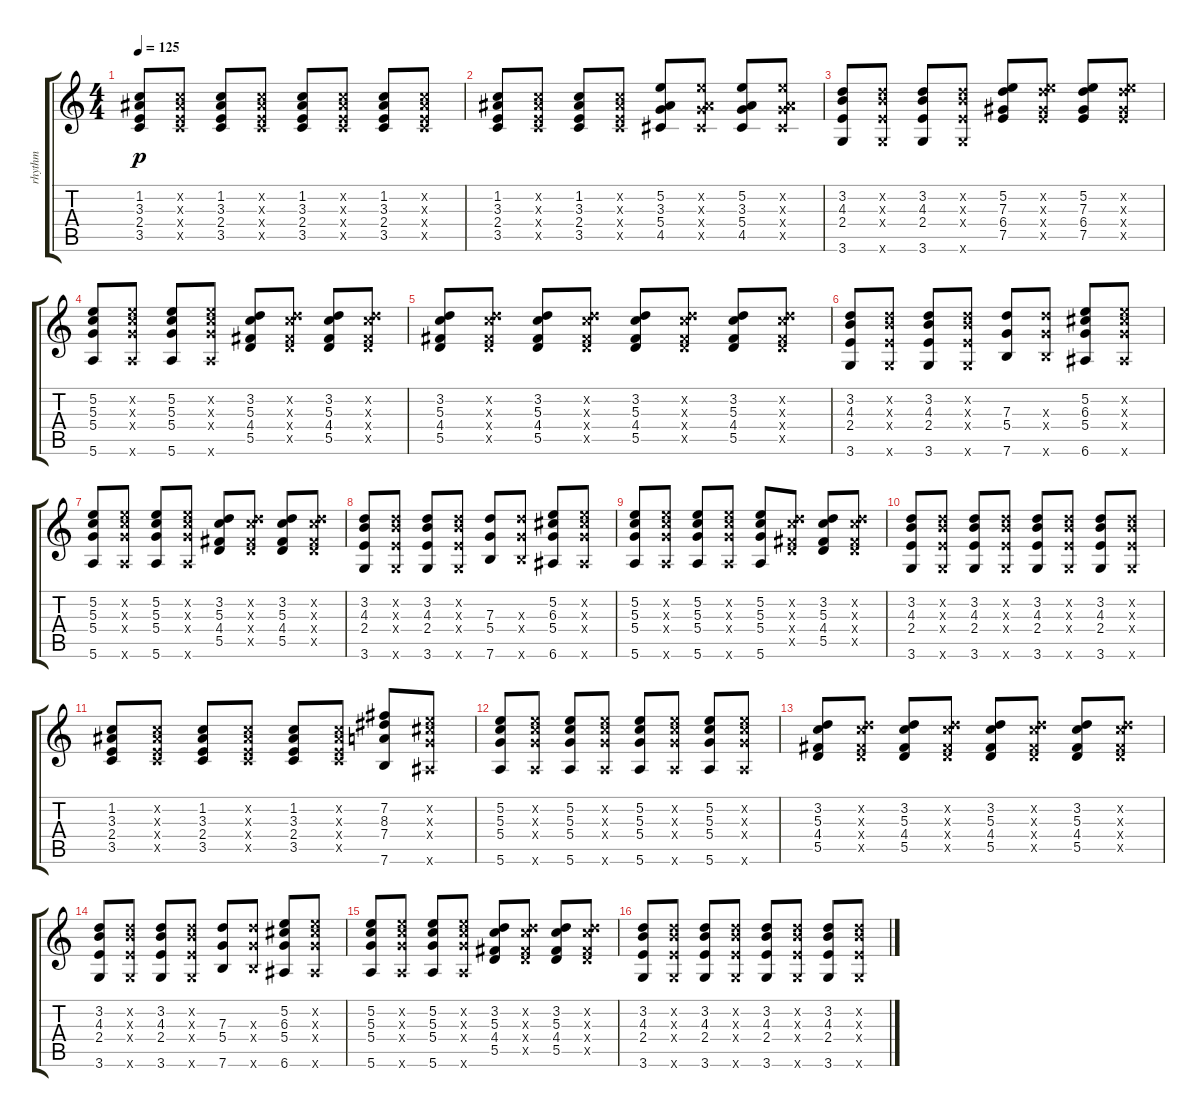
\track ("rhythm" "rhythm") {instrument acousticguitarnylon}
\staff {score tabs}
\tuning (E4 B3 G3 D3 A2 E2) {hide}
\ts (4 4)
\tempo 125
\clef g2
\ks c
(1.2 3.3 2.4 3.5).8{dy p} (1.2{x} 3.3{x} 2.4{x} 3.5{x}).8 (1.2 3.3 2.4 3.5).8 (1.2{x} 3.3{x} 2.4{x} 3.5{x}).8 (1.2 3.3 2.4 3.5).8 (1.2{x} 3.3{x} 2.4{x} 3.5{x}).8 (1.2 3.3 2.4 3.5).8 (1.2{x} 3.3{x} 2.4{x} 3.5{x}).8 |
(1.2 3.3 2.4 3.5).8 (1.2{x} 3.3{x} 2.4{x} 3.5{x}).8 (1.2 3.3 2.4 3.5).8 (1.2{x} 3.3{x} 2.4{x} 3.5{x}).8 (5.2 3.3 5.4 4.5).8 (5.2{x} 3.3{x} 5.4{x} 4.5{x}).8 (5.2 3.3 5.4 4.5).8 (5.2{x} 3.3{x} 5.4{x} 4.5{x}).8 |
(3.2 4.3 2.4 3.6).8 (3.2{x} 4.3{x} 2.4{x} 3.6{x}).8 (3.2 4.3 2.4 3.6).8 (3.2{x} 4.3{x} 2.4{x} 3.6{x}).8 (5.2 7.3 6.4 7.5).8 (5.2{x} 7.3{x} 6.4{x} 7.5{x}).8 (5.2 7.3 6.4 7.5).8 (5.2{x} 7.3{x} 6.4{x} 7.5{x}).8 |
(5.2 5.3 5.4 5.6).8 (5.2{x} 5.3{x} 5.4{x} 5.6{x}).8 (5.2 5.3 5.4 5.6).8 (5.2{x} 5.3{x} 5.4{x} 5.6{x}).8 (3.2 5.3 4.4 5.5).8 (3.2{x} 5.3{x} 4.4{x} 5.5{x}).8 (3.2 5.3 4.4 5.5).8 (3.2{x} 5.3{x} 4.4{x} 5.5{x}).8 |
(3.2 5.3 4.4 5.5).8 (3.2{x} 5.3{x} 4.4{x} 5.5{x}).8 (3.2 5.3 4.4 5.5).8 (3.2{x} 5.3{x} 4.4{x} 5.5{x}).8 (3.2 5.3 4.4 5.5).8 (3.2{x} 5.3{x} 4.4{x} 5.5{x}).8 (3.2 5.3 4.4 5.5).8 (3.2{x} 5.3{x} 4.4{x} 5.5{x}).8 |
(3.2 4.3 2.4 3.6).8 (3.2{x} 4.3{x} 2.4{x} 3.6{x}).8 (3.2 4.3 2.4 3.6).8 (3.2{x} 4.3{x} 2.4{x} 3.6{x}).8 (7.3 5.4 7.6).8 (7.3{x} 5.4{x} 7.6{x}).8 (5.2 6.3 5.4 6.6).8 (5.2{x} 6.3{x} 5.4{x} 6.6{x}).8 |
(5.2 5.3 5.4 5.6).8 (5.2{x} 5.3{x} 5.4{x} 5.6{x}).8 (5.2 5.3 5.4 5.6).8 (5.2{x} 5.3{x} 5.4{x} 5.6{x}).8 (3.2 5.3 4.4 5.5).8 (3.2{x} 5.3{x} 4.4{x} 5.5{x}).8 (3.2 5.3 4.4 5.5).8 (3.2{x} 5.3{x} 4.4{x} 5.5{x}).8 |
(3.2 4.3 2.4 3.6).8 (3.2{x} 4.3{x} 2.4{x} 3.6{x}).8 (3.2 4.3 2.4 3.6).8 (3.2{x} 4.3{x} 2.4{x} 3.6{x}).8 (7.3 5.4 7.6).8 (7.3{x} 5.4{x} 7.6{x}).8 (5.2 6.3 5.4 6.6).8 (5.2{x} 6.3{x} 5.4{x} 6.6{x}).8 |
(5.2 5.3 5.4 5.6).8 (5.2{x} 5.3{x} 5.4{x} 5.6{x}).8 (5.2 5.3 5.4 5.6).8 (5.2{x} 5.3{x} 5.4{x} 5.6{x}).8 (5.2 5.3 5.4 5.6).8 (3.2{x} 5.3{x} 4.4{x} 5.5{x}).8 (3.2 5.3 4.4 5.5).8 (3.2{x} 5.3{x} 4.4{x} 5.5{x}).8 |
(3.2 4.3 2.4 3.6).8 (3.2{x} 4.3{x} 2.4{x} 3.6{x}).8 (3.2 4.3 2.4 3.6).8 (3.2{x} 4.3{x} 2.4{x} 3.6{x}).8 (3.2 4.3 2.4 3.6).8 (3.2{x} 4.3{x} 2.4{x} 3.6{x}).8 (3.2 4.3 2.4 3.6).8 (3.2{x} 4.3{x} 2.4{x} 3.6{x}).8 |
(1.2 3.3 2.4 3.5).8 (1.2{x} 3.3{x} 2.4{x} 3.5{x}).8 (1.2 3.3 2.4 3.5).8 (1.2{x} 3.3{x} 2.4{x} 3.5{x}).8 (1.2 3.3 2.4 3.5).8 (1.2{x} 3.3{x} 2.4{x} 3.5{x}).8 (7.2 8.3 7.4 7.6).8 (5.2{x} 6.3{x} 5.4{x} 6.6{x}).8 |
(5.2 5.3 5.4 5.6).8 (5.2{x} 5.3{x} 5.4{x} 5.6{x}).8 (5.2 5.3 5.4 5.6).8 (5.2{x} 5.3{x} 5.4{x} 5.6{x}).8 (5.2 5.3 5.4 5.6).8 (5.2{x} 5.3{x} 5.4{x} 5.6{x}).8 (5.2 5.3 5.4 5.6).8 (5.2{x} 5.3{x} 5.4{x} 5.6{x}).8 |
(3.2 5.3 4.4 5.5).8 (3.2{x} 5.3{x} 4.4{x} 5.5{x}).8 (3.2 5.3 4.4 5.5).8 (3.2{x} 5.3{x} 4.4{x} 5.5{x}).8 (3.2 5.3 4.4 5.5).8 (3.2{x} 5.3{x} 4.4{x} 5.5{x}).8 (3.2 5.3 4.4 5.5).8 (3.2{x} 5.3{x} 4.4{x} 5.5{x}).8 |
(3.2 4.3 2.4 3.6).8 (3.2{x} 4.3{x} 2.4{x} 3.6{x}).8 (3.2 4.3 2.4 3.6).8 (3.2{x} 4.3{x} 2.4{x} 3.6{x}).8 (7.3 5.4 7.6).8 (7.3{x} 5.4{x} 7.6{x}).8 (5.2 6.3 5.4 6.6).8 (5.2{x} 6.3{x} 5.4{x} 6.6{x}).8 |
(5.2 5.3 5.4 5.6).8 (5.2{x} 5.3{x} 5.4{x} 5.6{x}).8 (5.2 5.3 5.4 5.6).8 (5.2{x} 5.3{x} 5.4{x} 5.6{x}).8 (3.2 5.3 4.4 5.5).8 (3.2{x} 5.3{x} 4.4{x} 5.5{x}).8 (3.2 5.3 4.4 5.5).8 (3.2{x} 5.3{x} 4.4{x} 5.5{x}).8 |
(3.2 4.3 2.4 3.6).8 (3.2{x} 4.3{x} 2.4{x} 3.6{x}).8 (3.2 4.3 2.4 3.6).8 (3.2{x} 4.3{x} 2.4{x} 3.6{x}).8 (3.2 4.3 2.4 3.6).8 (3.2{x} 4.3{x} 2.4{x} 3.6{x}).8 (3.2 4.3 2.4 3.6).8 (3.2{x} 4.3{x} 2.4{x} 3.6{x}).8
